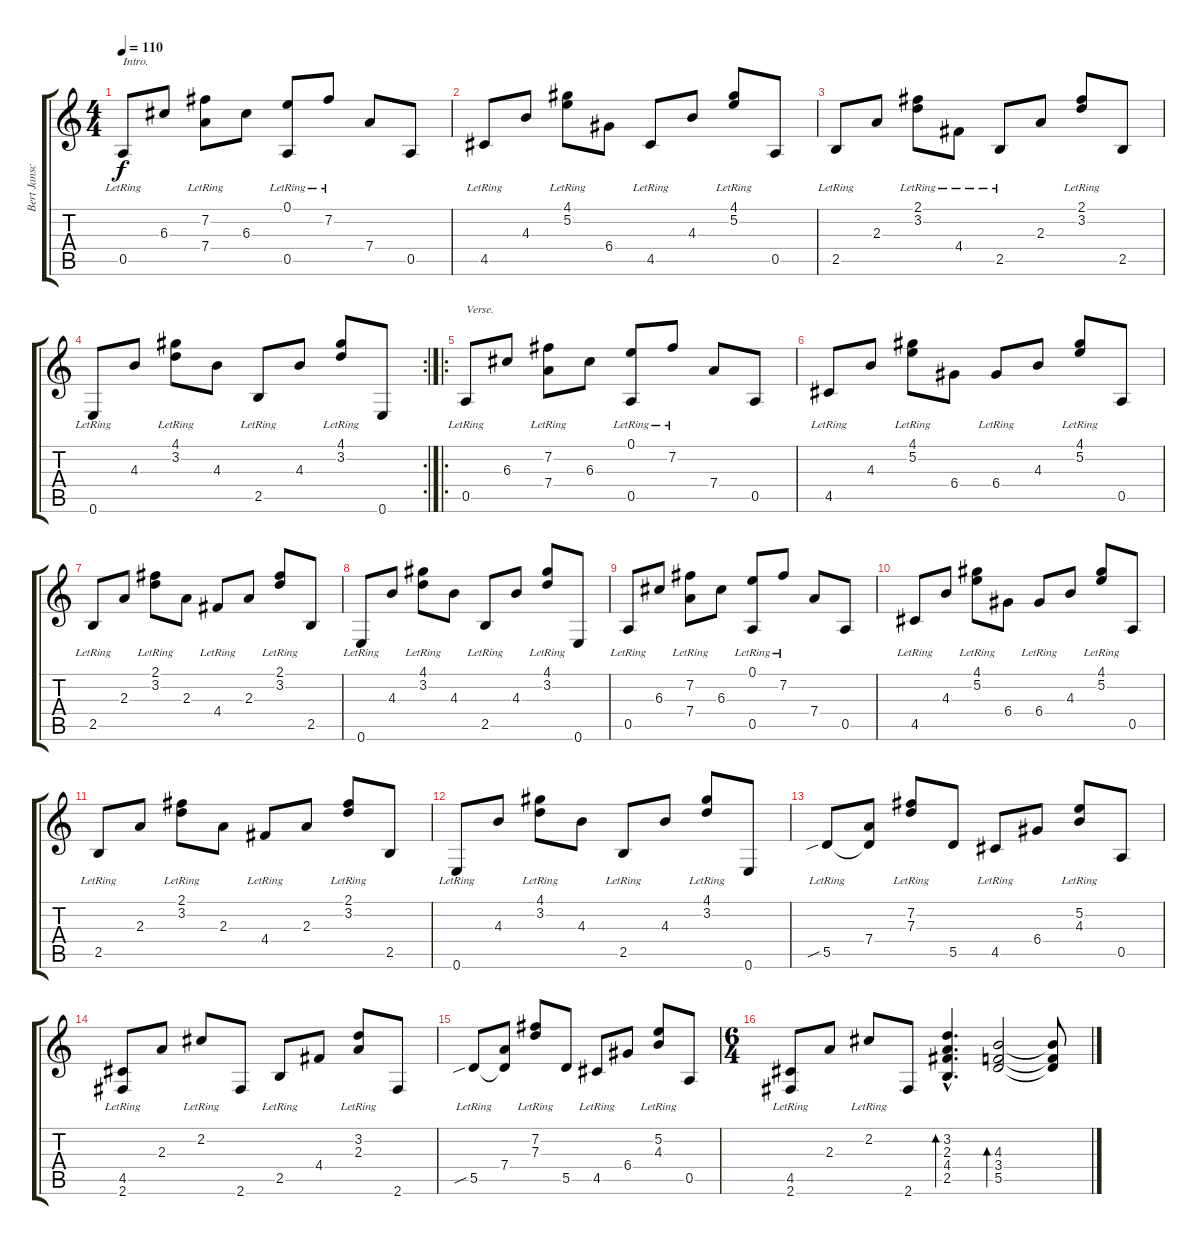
\track ("Bert Jansch" "Bert Jansc") {instrument acousticguitarsteel}
\staff {score tabs}
\tuning (E4 B3 G3 D3 A2 E2) {hide}
\ts (4 4)
\tempo 110
\clef g2
\ks c
0.5{lr}.8{txt "Intro." dy f instrument acousticguitarsteel} 6.3.8 (7.2{lr} 7.4).8 6.3.8 (0.1{lr} 0.5{lr}).8 7.2{lr}.8 7.4.8 0.5.8 |
4.5{lr}.8 4.3.8 (4.1{lr} 5.2{lr}).8 6.4.8 4.5{lr}.8 4.3.8 (4.1{lr} 5.2{lr}).8 0.5.8 |
2.5{lr}.8 2.3.8 (2.1{lr} 3.2{lr}).8 4.4{lr}.8 2.5{lr}.8 2.3.8 (2.1{lr} 3.2{lr}).8 2.5.8 |
\rc 2
0.6{lr}.8 4.3.8 (4.1{lr} 3.2{lr}).8 4.3.8 2.5{lr}.8 4.3.8 (4.1{lr} 3.2{lr}).8 0.6.8 |
\ro
0.5{lr}.8{txt "Verse."} 6.3.8 (7.2{lr} 7.4).8 6.3.8 (0.1{lr} 0.5{lr}).8 7.2{lr}.8 7.4.8 0.5.8 |
4.5{lr}.8 4.3.8 (4.1{lr} 5.2{lr}).8 6.4.8 6.4{lr}.8 4.3.8 (4.1{lr} 5.2{lr}).8 0.5.8 |
2.5{lr}.8 2.3.8 (2.1{lr} 3.2{lr}).8 2.3.8 4.4{lr}.8 2.3.8 (2.1{lr} 3.2{lr}).8 2.5.8 |
0.6{lr}.8 4.3.8 (4.1{lr} 3.2{lr}).8 4.3.8 2.5{lr}.8 4.3.8 (4.1{lr} 3.2{lr}).8 0.6.8 |
0.5{lr}.8 6.3.8 (7.2{lr} 7.4).8 6.3.8 (0.1{lr} 0.5{lr}).8 7.2{lr}.8 7.4.8 0.5.8 |
4.5{lr}.8 4.3.8 (4.1{lr} 5.2{lr}).8 6.4.8 6.4{lr}.8 4.3.8 (4.1{lr} 5.2{lr}).8 0.5.8 |
2.5{lr}.8 2.3.8 (2.1{lr} 3.2{lr}).8 2.3.8 4.4{lr}.8 2.3.8 (2.1{lr} 3.2{lr}).8 2.5.8 |
0.6{lr}.8 4.3.8 (4.1{lr} 3.2{lr}).8 4.3.8 2.5{lr}.8 4.3.8 (4.1{lr} 3.2{lr}).8 0.6.8 |
5.5{sib lr}.8 (7.4 5.5{t}).8 (7.2{lr} 7.3{lr}).8 5.5.8 4.5{lr}.8 6.4.8 (5.2{lr} 4.3{lr}).8 0.5.8 |
(4.5 2.6{lr}).8 2.3.8 2.2{lr}.8 2.6.8 2.5{lr}.8 4.4.8 (3.2{lr} 2.3{lr}).8 2.6.8 |
5.5{sib lr}.8 (7.4 5.5{t}).8 (7.2{lr} 7.3{lr}).8 5.5.8 4.5{lr}.8 6.4.8 (5.2{lr} 4.3{lr}).8 0.5.8 |
\ts (6 4)
(4.5 2.6{lr}).8 2.3.8 2.2{lr}.8 2.6.8 (3.2{hac} 2.3{hac} 4.4{hac} 2.5{hac}).4{d bd 240} (4.3 3.4 5.5).2{bd 240} (4.3{t} 3.4{t} 5.5{t}).8
